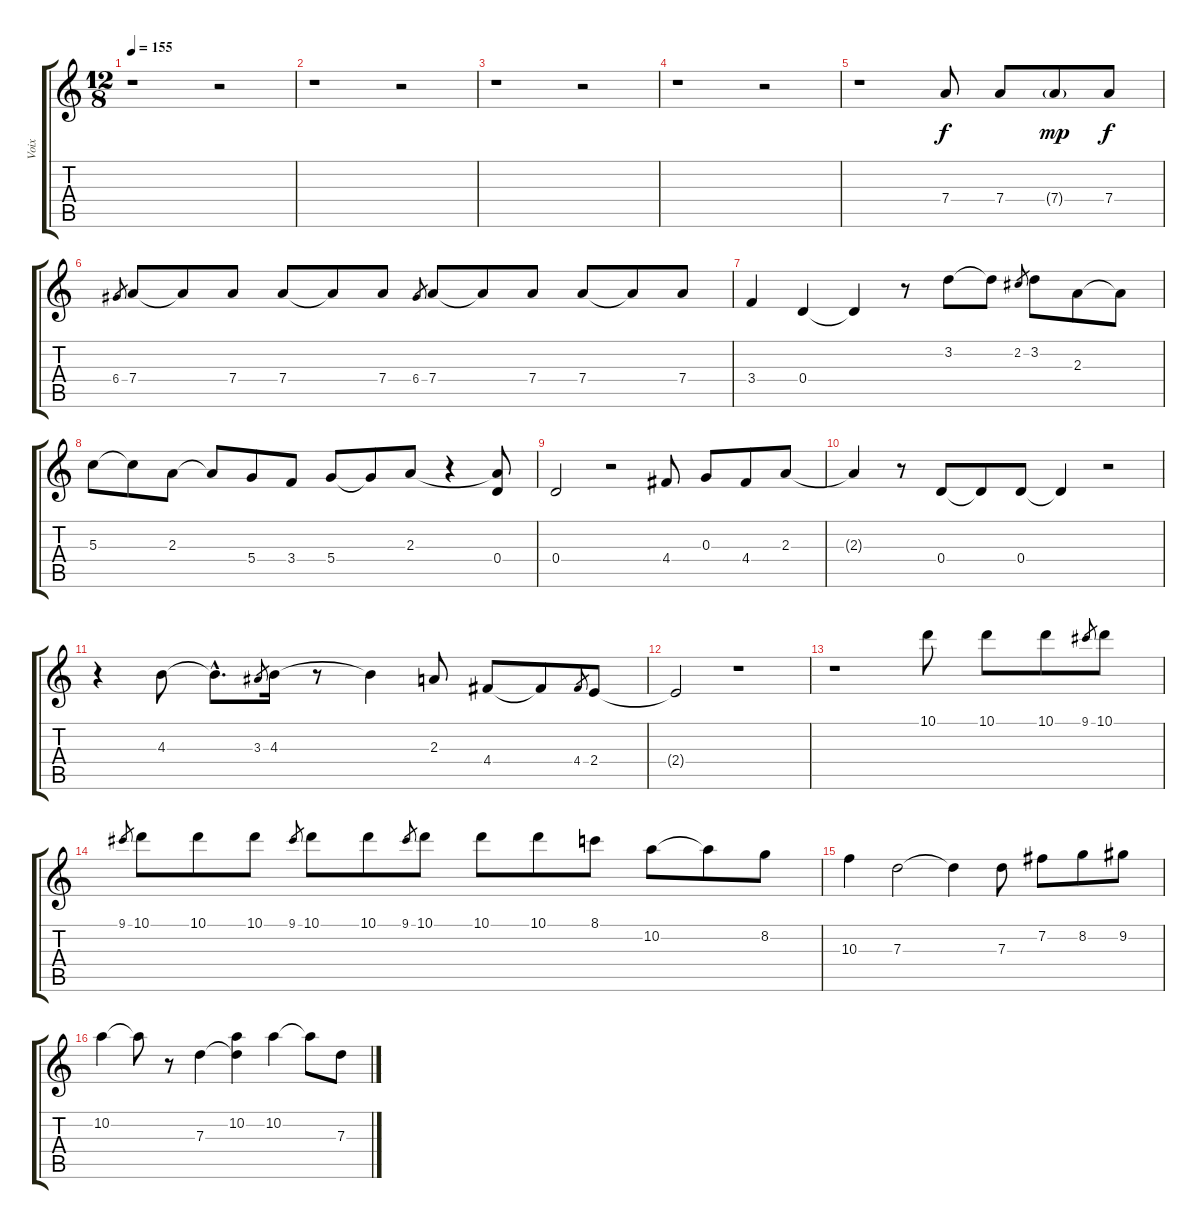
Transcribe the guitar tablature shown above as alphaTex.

\track ("Voix" "Voix") {instrument electricguitarjazz}
\staff {score tabs}
\tuning (E4 B3 G3 D3 A2 E2) {hide}
\ts (12 8)
\tempo 155
\clef g2
\ks c
r.1{dy f instrument electricguitarjazz} r.2 |
r.1 r.2 |
r.1 r.2 |
r.1 r.2 |
r.1 7.4.8 7.4.8 7.4{g}.8{dy mp} 7.4.8{dy f} |
6.4.8{gr} 7.4.8 7.4{t}.8 7.4.8 7.4.8 7.4{t}.8 7.4.8 6.4.8{gr} 7.4.8 7.4{t}.8 7.4.8 7.4.8 7.4{t}.8 7.4.8 |
3.4.4 0.4.4 0.4{t}.4 r.8 3.2.8 3.2{t}.8 2.2.8{gr} 3.2.8 2.3.8 2.3{t}.8 |
5.3.8 5.3{t}.8 2.3.8 2.3{t}.8 5.4.8 3.4.8 5.4.8 5.4{t}.8 2.3.8 r.4 (2.3{t} 0.4).8 |
0.4.2 r.2 4.4.8 0.3.8 4.4.8 2.3.8 |
2.3{t}.4 r.8 0.4.8 0.4{t}.8 0.4.8 0.4{t}.4 r.2 |
r.4 4.3.8 4.3{hac t}.8{d} 3.3.8{gr} 4.3.16 r.8 4.3{t}.4 2.3.8 4.4.8 4.4{t}.8 4.4.8{gr} 2.4.8 |
2.4{t}.2 r.1 |
r.1 10.1.8 10.1.8 10.1.8 9.1.8{gr} 10.1.8 |
9.1.8{gr} 10.1.8 10.1.8 10.1.8 9.1.8{gr} 10.1.8 10.1.8 9.1.8{gr} 10.1.8 10.1.8 10.1.8 8.1.8 10.2.8 10.2{t}.8 8.2.8 |
10.3.4 7.3.2 7.3{t}.4 7.3.8 7.2.8 8.2.8 9.2.8 |
10.2.4 10.2{t}.8 r.8 7.3.4 (10.2 7.3{t}).4 10.2.4 10.2{t}.8 7.3.8
